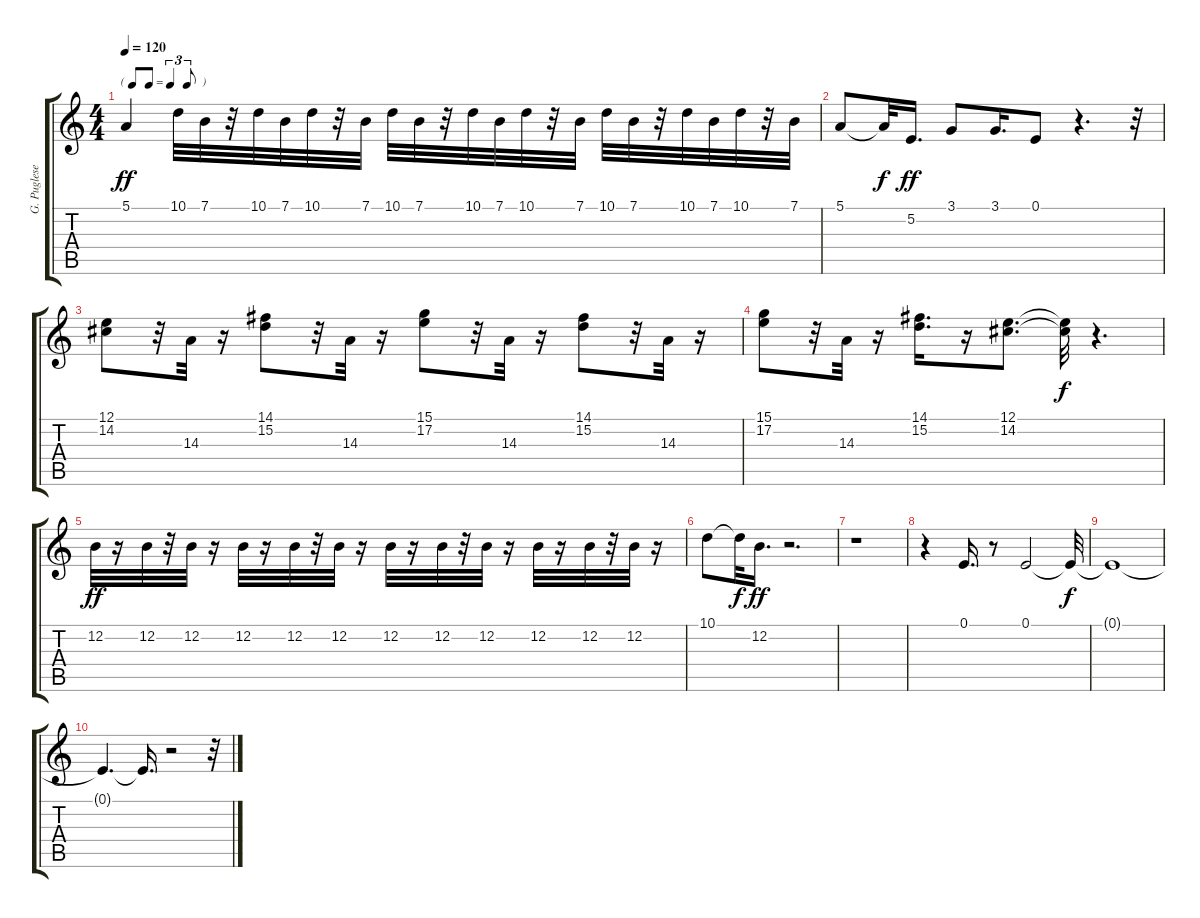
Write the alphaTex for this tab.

\track ("G. Puglese" "G. Puglese") {instrument harmonica}
\staff {score tabs}
\tuning (E4 B3 G3 D3 A2 E2) {hide}
\ts (4 4)
\tf triplet8th
\tempo 120
\clef g2
\ks c
5.1.4{dy ff} 10.1.32 7.1.32 r.32 10.1.32 7.1.32 10.1.32 r.32 7.1.32 10.1.32 7.1.32 r.32 10.1.32 7.1.32 10.1.32 r.32 7.1.32 10.1.32 7.1.32 r.32 10.1.32 7.1.32 10.1.32 r.32 7.1.32 |
5.1.8 5.1{t}.32{dy f} 5.2.16{d dy ff} 3.1.8 3.1.16{d} 0.1.8 r.4{d} r.32 |
(12.1 14.2).8 r.32 14.3.32 r.16 (14.1 15.2).8 r.32 14.3.32 r.16 (15.1 17.2).8 r.32 14.3.32 r.16 (14.1 15.2).8 r.32 14.3.32 r.16 |
(15.1 17.2).8 r.32 14.3.32 r.16 (14.1 15.2).16{d} r.16 (12.1 14.2).8{d} (12.1{t} 14.2{t}).32{dy f} r.4{d} |
12.2.32{dy ff} r.16 12.2.32 r.32 12.2.32 r.16 12.2.32 r.16 12.2.32 r.32 12.2.32 r.16 12.2.32 r.16 12.2.32 r.32 12.2.32 r.16 12.2.32 r.16 12.2.32 r.32 12.2.32 r.16 |
10.1.8 10.1{t}.32{dy f} 12.2.16{d dy ff} r.2{d} |
r.1 |
r.4 0.1.16{d} r.8 0.1.2 0.1{t}.32{dy f} |
0.1{t}.1 |
0.1{t}.4{d} 0.1{t}.16{d} r.2 r.32
